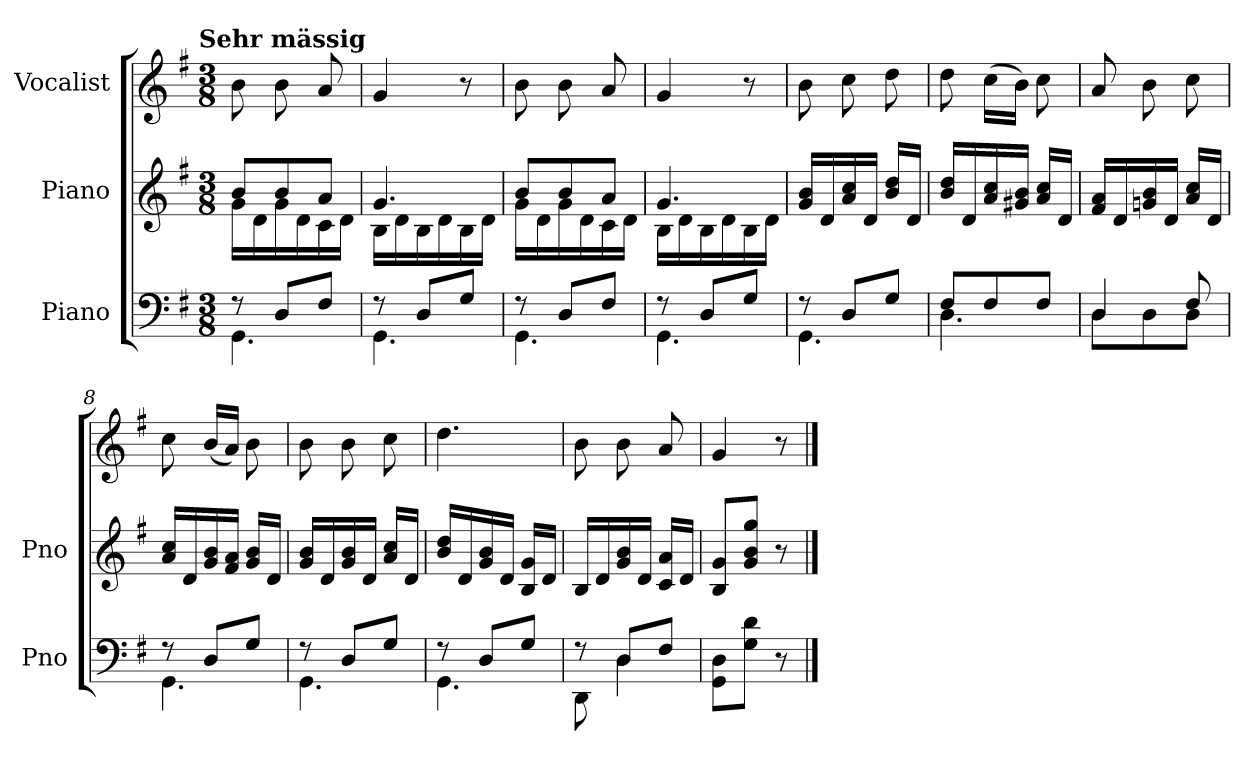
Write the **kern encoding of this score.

**kern	**kern	**kern
*part3	*part2	*part1
*staff3	*staff2	*staff1
*I"Piano	*I"Piano	*I"Vocalist
*I'Pno	*I'Pno	*
*clefF4	*clefG2	*clefG2
*k[f#]	*k[f#]	*k[f#]
*G:	*G:	*G:
!!LO:TX:omd:t=Sehr mässig
*M3/8	*M3/8	*M3/8
*MM72	*MM72	*MM72
=1	=1	=1
*^	*^	*
8r	4.GG	8bL	16gLL	8b
.	.	.	16d	.
8DL	.	8b	16g	8b
.	.	.	16d	.
8F#J	.	8aJ	16c	8a
.	.	.	16dJJ	.
=2	=2	=2	=2	=2
8r	4.GG	4.g	16BLL	4g
.	.	.	16d	.
8DL	.	.	16B	.
.	.	.	16d	.
8GJ	.	.	16B	8r
.	.	.	16dJJ	.
=3	=3	=3	=3	=3
8r	4.GG	8bL	16gLL	8b
.	.	.	16d	.
8DL	.	8b	16g	8b
.	.	.	16d	.
8F#J	.	8aJ	16c	8a
.	.	.	16dJJ	.
=4	=4	=4	=4	=4
8r	4.GG	4.g	16BLL	4g
.	.	.	16d	.
8DL	.	.	16B	.
.	.	.	16d	.
8GJ	.	.	16B	8r
.	.	.	16dJJ	.
*	*	*v	*v	*
=5	=5	=5	=5
8r	4.GG	16g 16bLL	8b
.	.	16d	.
8DL	.	16a 16cc	8cc
.	.	16dJJ	.
8GJ	.	16b 16ddLL	8dd
.	.	16dJJ	.
=6	=6	=6	=6
8F#L	4.D	16b 16ddLL	8dd
.	.	16d	.
8F#	.	16a 16cc	(16ccLL
.	.	16g#X 16bJJ	16bJJ)
8F#J	.	16a 16ccLL	8cc
.	.	16dJJ	.
=7	=7	=7	=7
4D	8DL	16f# 16aLL	8a
.	.	16d	.
.	8D	16gn 16b	8b
.	.	16dJJ	.
8F#	8DJ	16a 16ccLL	8cc
.	.	16dJJ	.
=8	=8	=8	=8
8r	4.GG	16a 16ccLL	8cc
.	.	16d	.
8DL	.	16g 16b	(16bLL
.	.	16f# 16aJJ	16aJJ)
8GJ	.	16g 16bLL	8b
.	.	16dJJ	.
=9	=9	=9	=9
8r	4.GG	16g 16bLL	8b
.	.	16d	.
8DL	.	16g 16b	8b
.	.	16dJJ	.
8GJ	.	16a 16ccLL	8cc
.	.	16dJJ	.
=10	=10	=10	=10
8r	4.GG	16b 16ddLL	4.dd
.	.	16d	.
8DL	.	16g 16b	.
.	.	16dJJ	.
8GJ	.	16B 16gLL	.
.	.	16dJJ	.
=11	=11	=11	=11
8r	8DD	16BLL	8b
.	.	16d	.
8DL	4D	16g 16b	8b
.	.	16dJJ	.
8F#J	.	16c 16aLL	8a
.	.	16dJJ	.
*v	*v	*	*
=12	=12	=12
8GG 8DL	8B 8gL	4g
8G 8dJ	8g 8b 8ggJ	.
8r	8r	8r
==	==	==
*-	*-	*-
